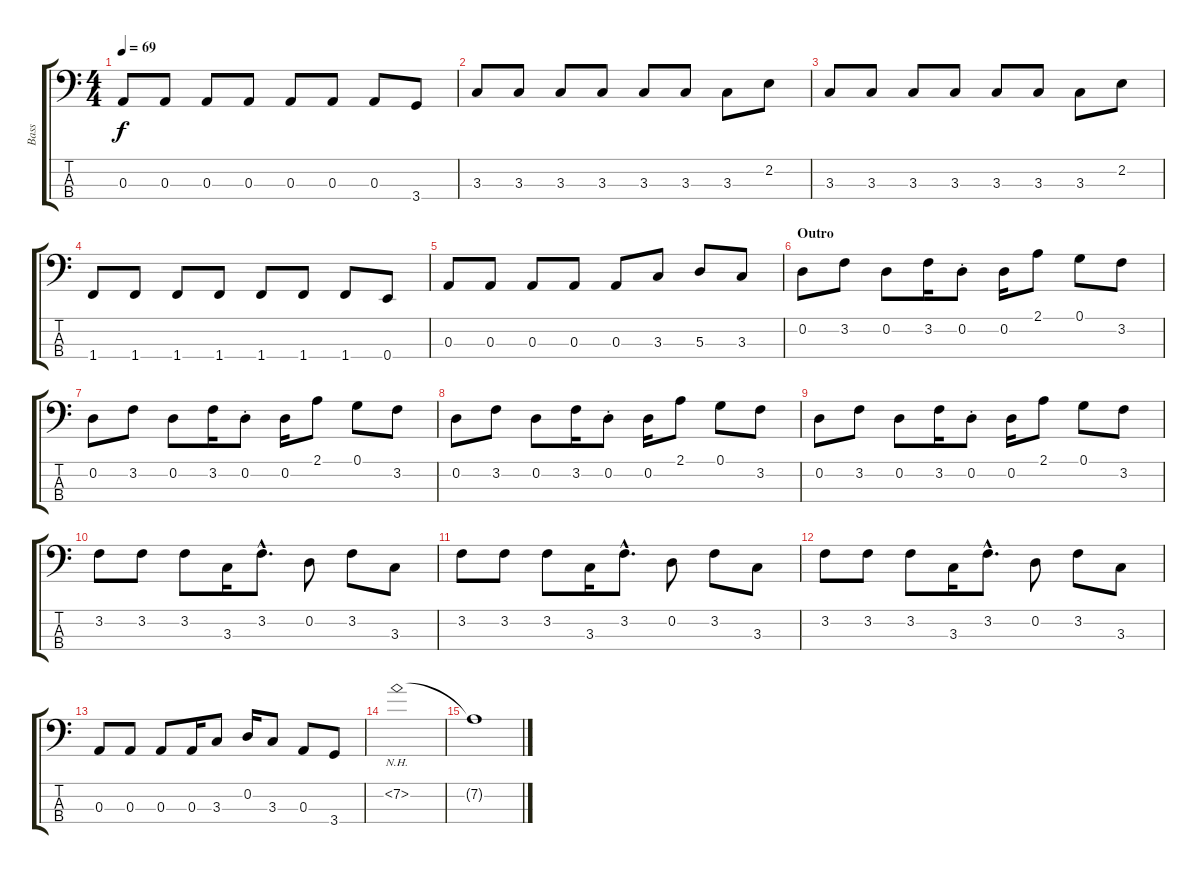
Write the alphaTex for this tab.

\track ("Bass" "Bass") {instrument electricbassfinger}
\staff {score tabs}
\tuning (G2 D2 A1 E1) {hide}
\ts (4 4)
\tempo 69
\clef f4
\ks c
0.3.8{dy f} 0.3.8 0.3.8 0.3.8 0.3.8 0.3.8 0.3.8 3.4.8 |
3.3.8 3.3.8 3.3.8 3.3.8 3.3.8 3.3.8 3.3.8 2.2.8 |
3.3.8 3.3.8 3.3.8 3.3.8 3.3.8 3.3.8 3.3.8 2.2.8 |
1.4.8 1.4.8 1.4.8 1.4.8 1.4.8 1.4.8 1.4.8 0.4.8 |
0.3.8 0.3.8 0.3.8 0.3.8 0.3.8 3.3.8 5.3.8 3.3.8 |
\section ("" "Outro")
0.2.8 3.2.8 0.2.8 3.2.16 0.2{st}.8 0.2.16 2.1.8 0.1.8 3.2.8 |
0.2.8 3.2.8 0.2.8 3.2.16 0.2{st}.8 0.2.16 2.1.8 0.1.8 3.2.8 |
0.2.8 3.2.8 0.2.8 3.2.16 0.2{st}.8 0.2.16 2.1.8 0.1.8 3.2.8 |
0.2.8 3.2.8 0.2.8 3.2.16 0.2{st}.8 0.2.16 2.1.8 0.1.8 3.2.8 |
3.2.8 3.2.8 3.2.8 3.3.16 3.2{hac}.8{d} 0.2.8 3.2.8 3.3.8 |
3.2.8 3.2.8 3.2.8 3.3.16 3.2{hac}.8{d} 0.2.8 3.2.8 3.3.8 |
3.2.8 3.2.8 3.2.8 3.3.16 3.2{hac}.8{d} 0.2.8 3.2.8 3.3.8 |
0.3.8 0.3.8 0.3.8 0.3.16 3.3.8 0.2.16 3.3.8 0.3.8 3.4.8 |
7.2{nh}.1 |
7.2{t}.1
